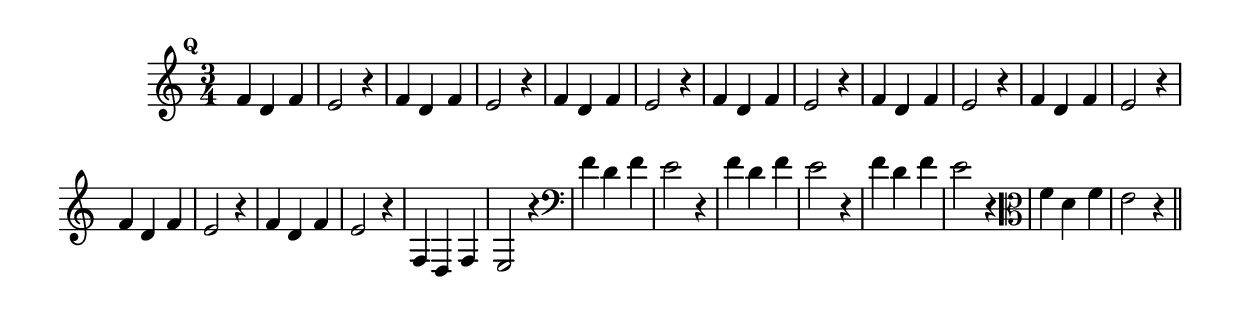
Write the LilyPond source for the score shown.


\version "2.14.2"

%\header { texidoc="Perguntas e Respostas"}

\relative c' {

  \override Staff.TimeSignature #'style = #'()
  \time 3/4 
  \override Score.BarNumber #'transparent = ##t
                                %\override Score.RehearsalMark #'font-family = #'roman
  \override Score.RehearsalMark #'font-size = #-2
  \override Score.BarNumber #'transparent = ##t
  \set Score.markFormatter = #format-mark-numbers

  \mark 16 

                                % CLARINETE

  \tag #'cl {
    f4 d f | e2 r4 
  }

                                % FLAUTA

  \tag #'fl {
    f4 d f | e2 r4 
  }

                                % OBOÉ

  \tag #'ob {
    f4 d f | e2 r4 
  }

                                % SAX ALTO

  \tag #'saxa {
    f4 d f | e2 r4 
  }

                                % SAX TENOR

  \tag #'saxt {
    f4 d f | e2 r4 
  }

                                % SAX GENES

  \tag #'saxg {
    f4 d f | e2 r4 
  }

                                % TROMPETE

  \tag #'tpt {
    f4 d f | e2 r4 
  }

                                % TROMPA

  \tag #'tpa {
    f4 d f | e2 r4 
  }

                          % TROMPA OP

  \tag #'tpaop {
    f,4 d f | e2 r4 
  }

                                % TROMBONE

  \tag #'tbn {
    \clef bass
    f'4 d f | e2 r4 
  }

                                % TUBA MIB

  \tag #'tbamib {
    \clef bass
    f4 d f | e2 r4 
  }

                                % TUBA SIB

  \tag #'tbasib {
    \clef bass
    f4 d f | e2 r4 
  }


                                % VIOLA

  \tag #'vla {
    \clef alto
    f4 d f | e2 r4 
  }
                                % FINAL

  \bar "||"

}
